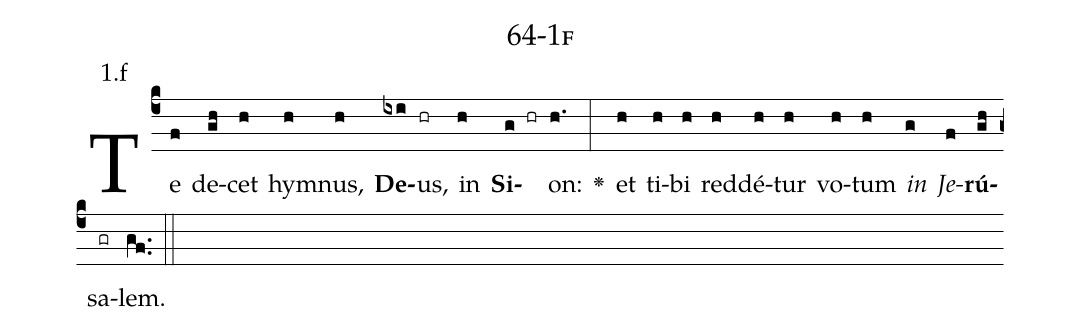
name: 64-1f;
annotation: 1.f;
%%
(c4)Te(f) de(gh)cet(h) hym(h)nus,(h) <b>De</b>(ixi)us,(hr) in(h) <b>Si</b>(g hr)on:(h.) <v>\greheightstar</v>(:) et(h) ti(h)bi(h) red(h)dé(h)tur(h) vo(h)tum(h) <i>in</i>(g) <i>Je</i>(f)<b>rú</b>(gh)sa(gr)lem.(gf..) (::)


%E(h) u(h) o(g) u(f) a(gh) e.(gf..) (::)
